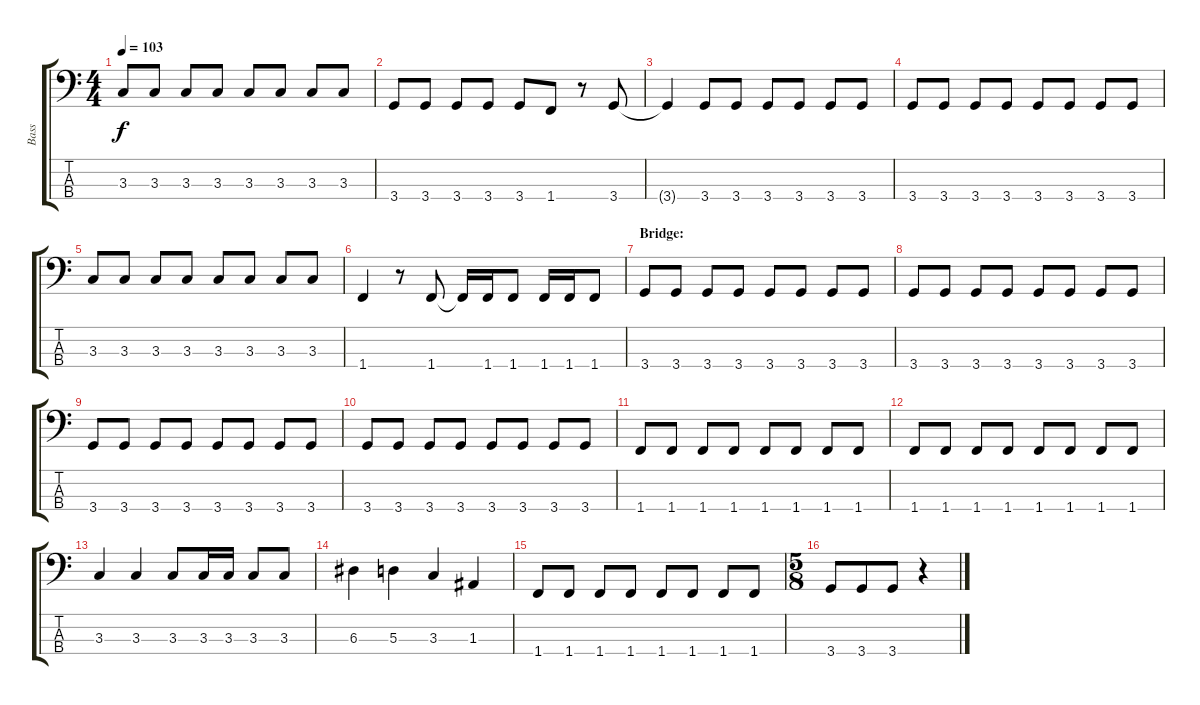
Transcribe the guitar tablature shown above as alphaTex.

\track ("Bass" "Bass") {instrument electricbasspick}
\staff {score tabs}
\tuning (G2 D2 A1 E1) {hide}
\ts (4 4)
\tempo 103
\clef f4
\ks c
3.3.8{dy f} 3.3.8 3.3.8 3.3.8 3.3.8 3.3.8 3.3.8 3.3.8 |
3.4.8 3.4.8 3.4.8 3.4.8 3.4.8 1.4.8 r.8 3.4.8 |
3.4{t}.4 3.4.8 3.4.8 3.4.8 3.4.8 3.4.8 3.4.8 |
3.4.8 3.4.8 3.4.8 3.4.8 3.4.8 3.4.8 3.4.8 3.4.8 |
3.3.8 3.3.8 3.3.8 3.3.8 3.3.8 3.3.8 3.3.8 3.3.8 |
1.4.4 r.8 1.4.8 1.4{t}.16 1.4.16 1.4.8 1.4.16 1.4.16 1.4.8 |
\section ("" "Bridge:")
3.4.8{volume 16 instrument electricbasspick} 3.4.8 3.4.8 3.4.8 3.4.8 3.4.8 3.4.8 3.4.8 |
3.4.8 3.4.8 3.4.8 3.4.8 3.4.8 3.4.8 3.4.8 3.4.8 |
3.4.8 3.4.8 3.4.8 3.4.8 3.4.8 3.4.8 3.4.8 3.4.8 |
3.4.8 3.4.8 3.4.8 3.4.8 3.4.8 3.4.8 3.4.8 3.4.8 |
1.4.8 1.4.8 1.4.8 1.4.8 1.4.8 1.4.8 1.4.8 1.4.8 |
1.4.8 1.4.8 1.4.8 1.4.8 1.4.8 1.4.8 1.4.8 1.4.8 |
3.3.4 3.3.4 3.3.8 3.3.16 3.3.16 3.3.8 3.3.8 |
6.3.4 5.3.4 3.3.4 1.3.4 |
1.4.8 1.4.8 1.4.8 1.4.8 1.4.8 1.4.8 1.4.8 1.4.8 |
\ts (5 8)
3.4.8 3.4.8 3.4.8 r.4
